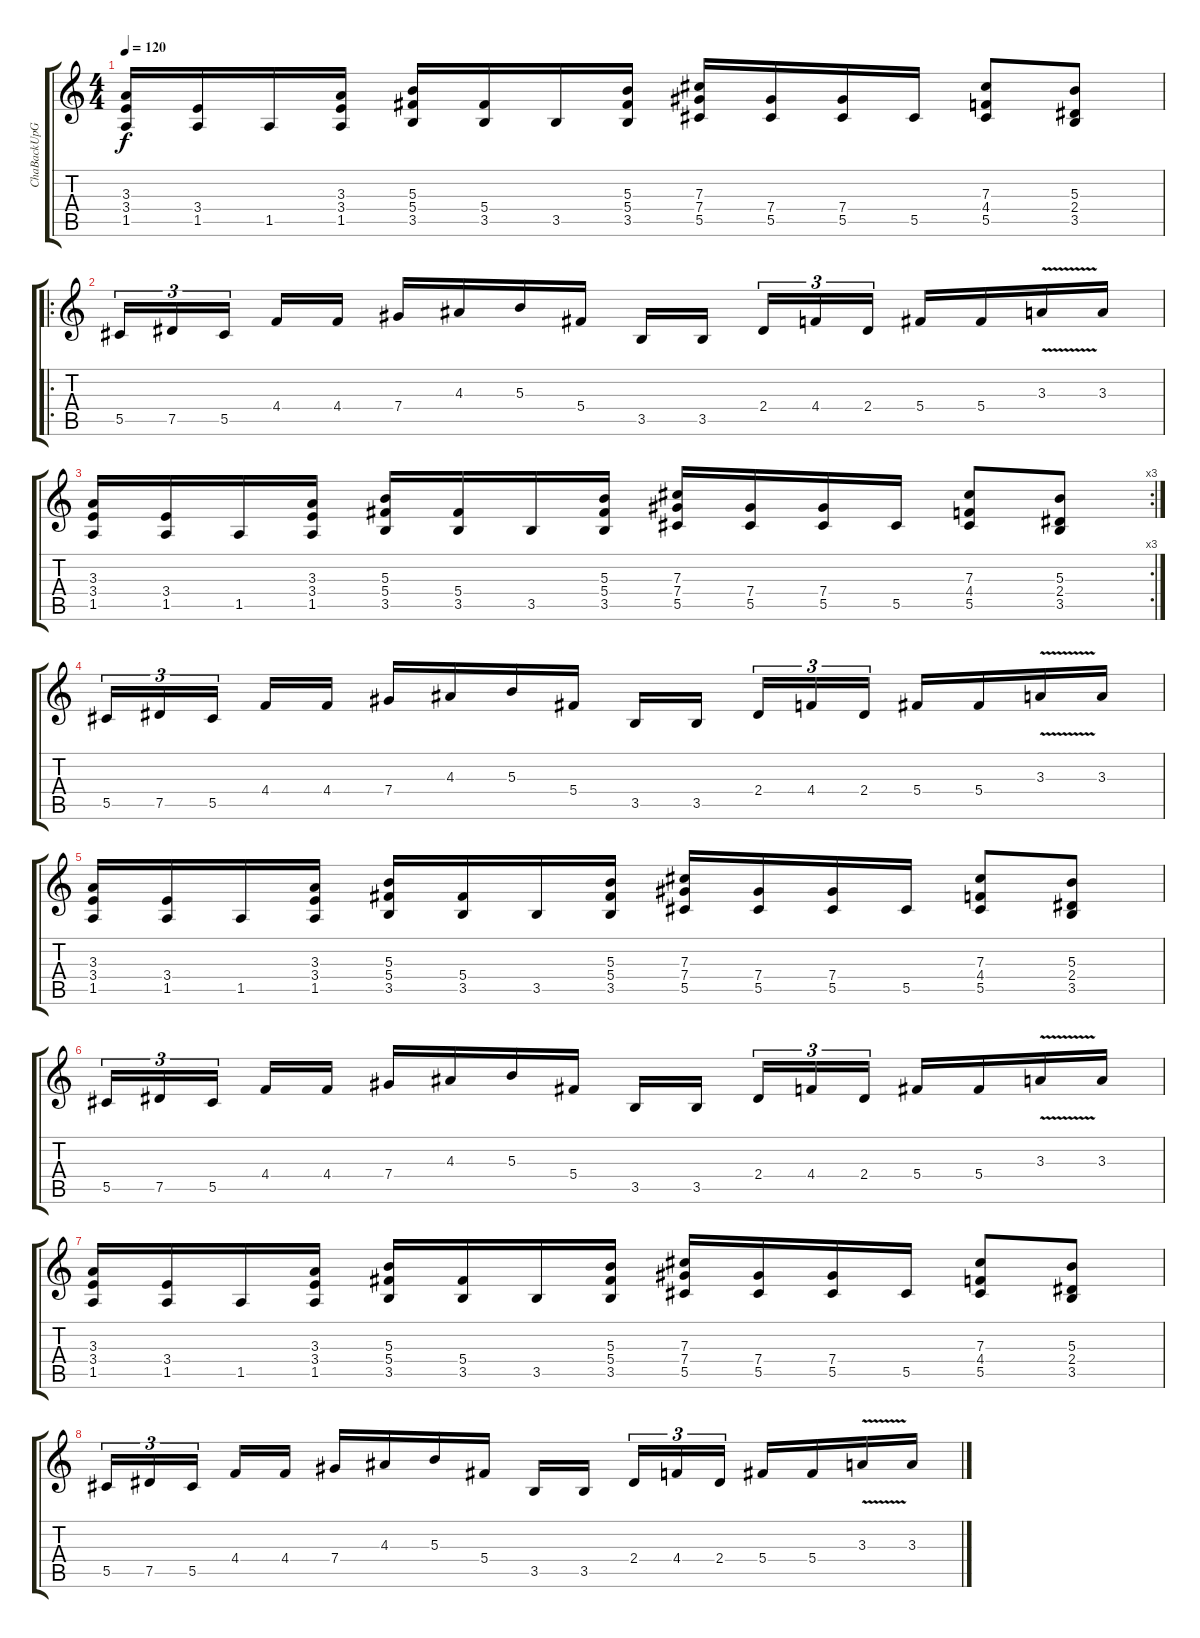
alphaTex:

\track ("ChaBackUpGuitar" "ChaBackUpG") {instrument acousticguitarsteel}
\staff {score tabs}
\tuning (Eb4 Bb3 Gb3 Db3 Ab2 Eb2) {hide}
\ts (4 4)
\tempo 120
\clef g2
\ks c
(3.3 3.4 1.5).16{dy f} (3.4 1.5).16 1.5.16 (3.3 3.4 1.5).16 (5.3 5.4 3.5).16 (5.4 3.5).16 3.5.16 (5.3 5.4 3.5).16 (7.3 7.4 5.5).16 (7.4 5.5).16 (7.4 5.5).16 5.5.16 (7.3 4.4 5.5).8 (5.3 2.4 3.5).8 |
\ro
5.5.16{tu (3 2)} 7.5.16{tu (3 2)} 5.5.16{tu (3 2)} 4.4.16 4.4.16 7.4.16 4.3.16 5.3.16 5.4.16 3.5.16 3.5.16 2.4.16{tu (3 2)} 4.4.16{tu (3 2)} 2.4.16{tu (3 2)} 5.4.16 5.4.16 3.3{v}.16 3.3.16 |
\rc 3
(3.3 3.4 1.5).16 (3.4 1.5).16 1.5.16 (3.3 3.4 1.5).16 (5.3 5.4 3.5).16 (5.4 3.5).16 3.5.16 (5.3 5.4 3.5).16 (7.3 7.4 5.5).16 (7.4 5.5).16 (7.4 5.5).16 5.5.16 (7.3 4.4 5.5).8 (5.3 2.4 3.5).8 |
5.5.16{tu (3 2) volume 0} 7.5.16{tu (3 2)} 5.5.16{tu (3 2)} 4.4.16 4.4.16 7.4.16 4.3.16 5.3.16 5.4.16 3.5.16 3.5.16 2.4.16{tu (3 2)} 4.4.16{tu (3 2)} 2.4.16{tu (3 2)} 5.4.16 5.4.16 3.3{v}.16 3.3.16 |
(3.3 3.4 1.5).16 (3.4 1.5).16 1.5.16 (3.3 3.4 1.5).16 (5.3 5.4 3.5).16 (5.4 3.5).16 3.5.16 (5.3 5.4 3.5).16 (7.3 7.4 5.5).16 (7.4 5.5).16 (7.4 5.5).16 5.5.16 (7.3 4.4 5.5).8 (5.3 2.4 3.5).8 |
5.5.16{tu (3 2)} 7.5.16{tu (3 2)} 5.5.16{tu (3 2)} 4.4.16 4.4.16 7.4.16 4.3.16 5.3.16 5.4.16 3.5.16 3.5.16 2.4.16{tu (3 2)} 4.4.16{tu (3 2)} 2.4.16{tu (3 2)} 5.4.16 5.4.16 3.3{v}.16 3.3.16 |
(3.3 3.4 1.5).16{volume 0} (3.4 1.5).16 1.5.16 (3.3 3.4 1.5).16 (5.3 5.4 3.5).16 (5.4 3.5).16 3.5.16 (5.3 5.4 3.5).16 (7.3 7.4 5.5).16 (7.4 5.5).16 (7.4 5.5).16 5.5.16 (7.3 4.4 5.5).8 (5.3 2.4 3.5).8 |
5.5.16{tu (3 2)} 7.5.16{tu (3 2)} 5.5.16{tu (3 2)} 4.4.16 4.4.16 7.4.16 4.3.16 5.3.16 5.4.16 3.5.16 3.5.16 2.4.16{tu (3 2)} 4.4.16{tu (3 2)} 2.4.16{tu (3 2)} 5.4.16 5.4.16 3.3{v}.16 3.3.16
